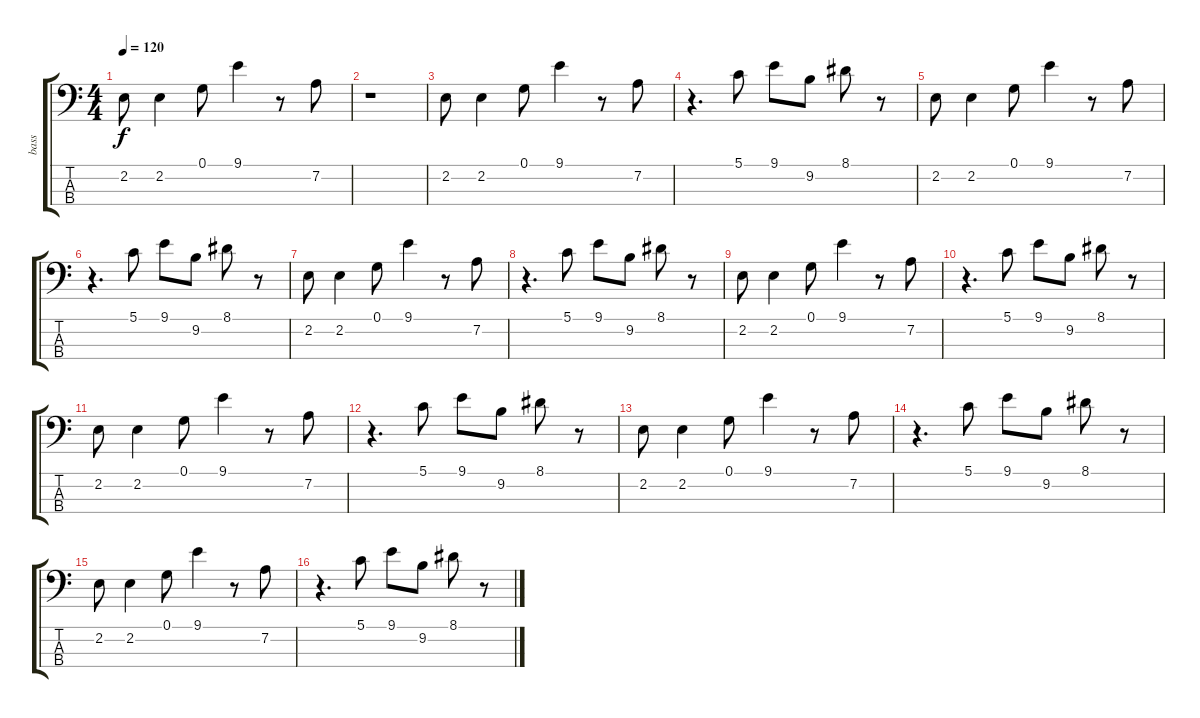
\track ("bass" "bass") {instrument electricbassfinger}
\staff {score tabs}
\tuning (G2 D2 A1 E1) {hide}
\ts (4 4)
\tempo 120
\clef f4
\ks c
2.2.8{dy f} 2.2.4 0.1.8 9.1.4 r.8 7.2.8 |
r.1 |
2.2.8 2.2.4 0.1.8 9.1.4 r.8 7.2.8 |
r.4{d} 5.1.8 9.1.8 9.2.8 8.1.8 r.8 |
2.2.8 2.2.4 0.1.8 9.1.4 r.8 7.2.8 |
r.4{d} 5.1.8 9.1.8 9.2.8 8.1.8 r.8 |
2.2.8 2.2.4 0.1.8 9.1.4 r.8 7.2.8 |
r.4{d} 5.1.8 9.1.8 9.2.8 8.1.8 r.8 |
2.2.8 2.2.4 0.1.8 9.1.4 r.8 7.2.8 |
r.4{d} 5.1.8 9.1.8 9.2.8 8.1.8 r.8 |
2.2.8 2.2.4 0.1.8 9.1.4 r.8 7.2.8 |
r.4{d} 5.1.8 9.1.8 9.2.8 8.1.8 r.8 |
2.2.8 2.2.4 0.1.8 9.1.4 r.8 7.2.8 |
r.4{d} 5.1.8 9.1.8 9.2.8 8.1.8 r.8 |
2.2.8 2.2.4 0.1.8 9.1.4 r.8 7.2.8 |
r.4{d} 5.1.8 9.1.8 9.2.8 8.1.8 r.8
